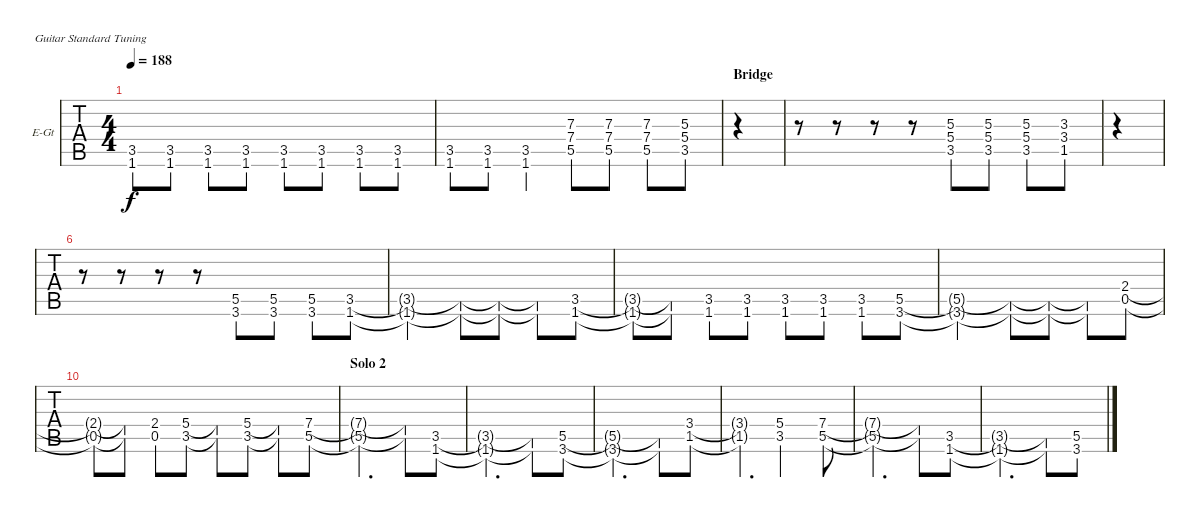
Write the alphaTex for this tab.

\bracketExtendMode nobrackets
\firstSystemTrackNameOrientation horizontal
\otherSystemsTrackNameOrientation horizontal
\defaultBarNumberDisplay FirstOfSystem
\track ("Guitar 3" "E-Gt") {instrument distortionguitar}
\staff {tabs}
\tuning (E4 B3 G3 D3 A2 E2)
\ts (4 4)
\tempo 188
\clef g2
\scale
0.977941
\ks c
(3.5{t} 1.6{t}).8{dy f} (3.5 1.6).8 (3.5 1.6).8 (3.5 1.6).8 (3.5 1.6).8 (3.5 1.6).8 (3.5 1.6).8 (3.5 1.6).8 |
\scale
1.06618 (3.5 1.6).8 (3.5 1.6).8 (3.5 1.6).4 (7.3 7.4 5.5).8 (7.3 7.4 5.5).8 (7.3 7.4 5.5).8 (5.3 5.4 3.5).8 |
\section ("" "Bridge")
\scale
0.977941 |
\scale
0.977941 r.8 r.8 r.8 r.8 (5.3 5.4 3.5).8 (5.3 5.4 3.5).8 (5.3 5.4 3.5).8 (3.3 3.4 1.5).8 |
\scale
0.977941 |
\scale
1.06618 r.8 r.8 r.8 r.8 (5.5 3.6).8 (5.5 3.6).8 (5.5 3.6).8 (3.5 1.6).8 |
\scale
0.977941 (3.5{t} 1.6{t}).2 (3.5{t} 1.6{t}).8 (3.5{t} 1.6{t}).8 (3.5{t} 1.6{t}).8 (3.5 1.6).8 |
\scale
0.977941 (3.5{t} 1.6{t}).8 (3.5{t} 1.6{t}).8 (3.5 1.6).8 (3.5 1.6).8 (3.5 1.6).8 (3.5 1.6).8 (3.5 1.6).8 (5.5 3.6).8 |
\scale
0.977941 (5.5{t} 3.6{t}).2 (5.5{t} 3.6{t}).8 (5.5{t} 3.6{t}).8 (5.5{t} 3.6{t}).8 (2.4 0.5).8 |
\scale
1.06618 (2.4{t} 0.5{t}).8 (2.4{t} 0.5{t}).8 (2.4 0.5).8 (5.4 3.5).8 (5.4{t} 3.5{t}).8 (5.4 3.5).8 (5.4{t} 3.5{t}).8 (7.4 5.5).8 |
\section ("" "Solo 2")
\scale
0.977941 (7.4{t} 5.5{t}).2{d} (7.4{t} 5.5{t}).8 (3.5 1.6).8 |
\scale
0.977941 (3.5{t} 1.6{t}).2{d} (3.5{t} 1.6{t}).8 (5.5 3.6).8 |
\scale
0.977941 (5.5{t} 3.6{t}).2{d} (5.5{t} 3.6{t}).8 (3.4 1.5).8 |
\scale
1.22059 (3.4{t} 1.5{t}).4{d} (5.4 3.5).2 (7.4 5.5).8 |
\scale
0.977941 (7.4{t} 5.5{t}).2{d} (7.4{t} 5.5{t}).8 (3.5 1.6).8 |
\scale
0.977941 (3.5{t} 1.6{t}).2{d} (3.5{t} 1.6{t}).8 (5.5 3.6).8
